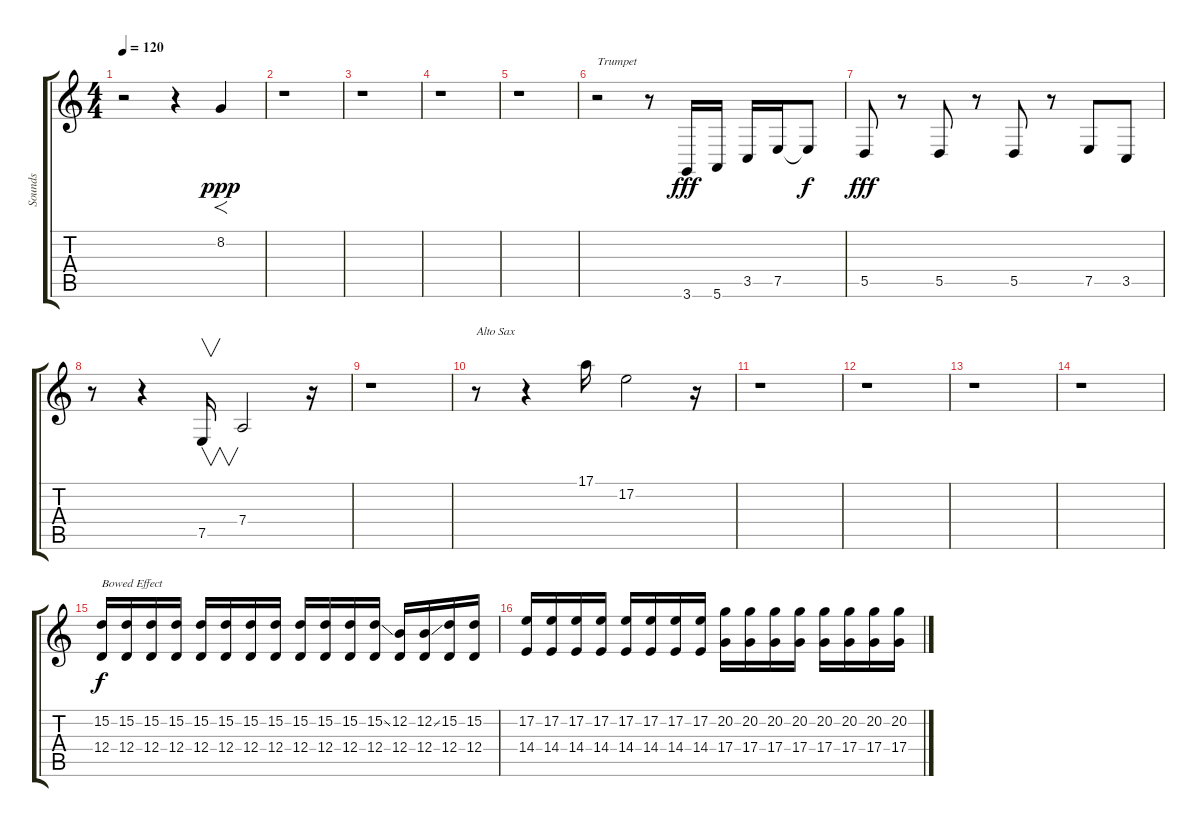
\track ("Sounds" "Sounds") {instrument marimba}
\staff {score tabs}
\tuning (E4 B3 G3 D3 A2 E2) {hide}
\ts (4 4)
\tempo 120
\clef g2
\ks c
r.2{dy ppp} r.4 8.2.4{f} |
r.1 |
r.1 |
r.1 |
r.1 |
r.2{txt "Trumpet" volume 13 balance 3 instrument trumpet} r.8 3.6.16{dy fff} 5.6.16 3.5.16 7.5.16 7.5{t}.8{dy f} |
5.5.8{dy fff} r.8 5.5.8 r.8 5.5.8 r.8 7.5.8 3.5.8 |
r.8 r.4 7.5.16{v} 7.4.2 r.16 |
r.1 |
r.8{txt "Alto Sax" instrument altosax} r.4 17.1.16 17.2.2 r.16 |
r.1 |
r.1 |
r.1 |
r.1 |
(15.2 12.4).16{txt "Bowed Effect" dy f instrument pad5bowed} (15.2 12.4).16 (15.2 12.4).16 (15.2 12.4).16 (15.2 12.4).16 (15.2 12.4).16 (15.2 12.4).16 (15.2 12.4).16 (15.2 12.4).16 (15.2 12.4).16 (15.2 12.4).16 (15.2{ss} 12.4).16 (12.2 12.4).16 (12.2{ss} 12.4).16 (15.2 12.4).16 (15.2 12.4).16 |
(17.2 14.4).16 (17.2 14.4).16 (17.2 14.4).16 (17.2 14.4).16 (17.2 14.4).16 (17.2 14.4).16 (17.2 14.4).16 (17.2 14.4).16 (20.2 17.4).16 (20.2 17.4).16 (20.2 17.4).16 (20.2 17.4).16 (20.2 17.4).16 (20.2 17.4).16 (20.2 17.4).16 (20.2 17.4).16
